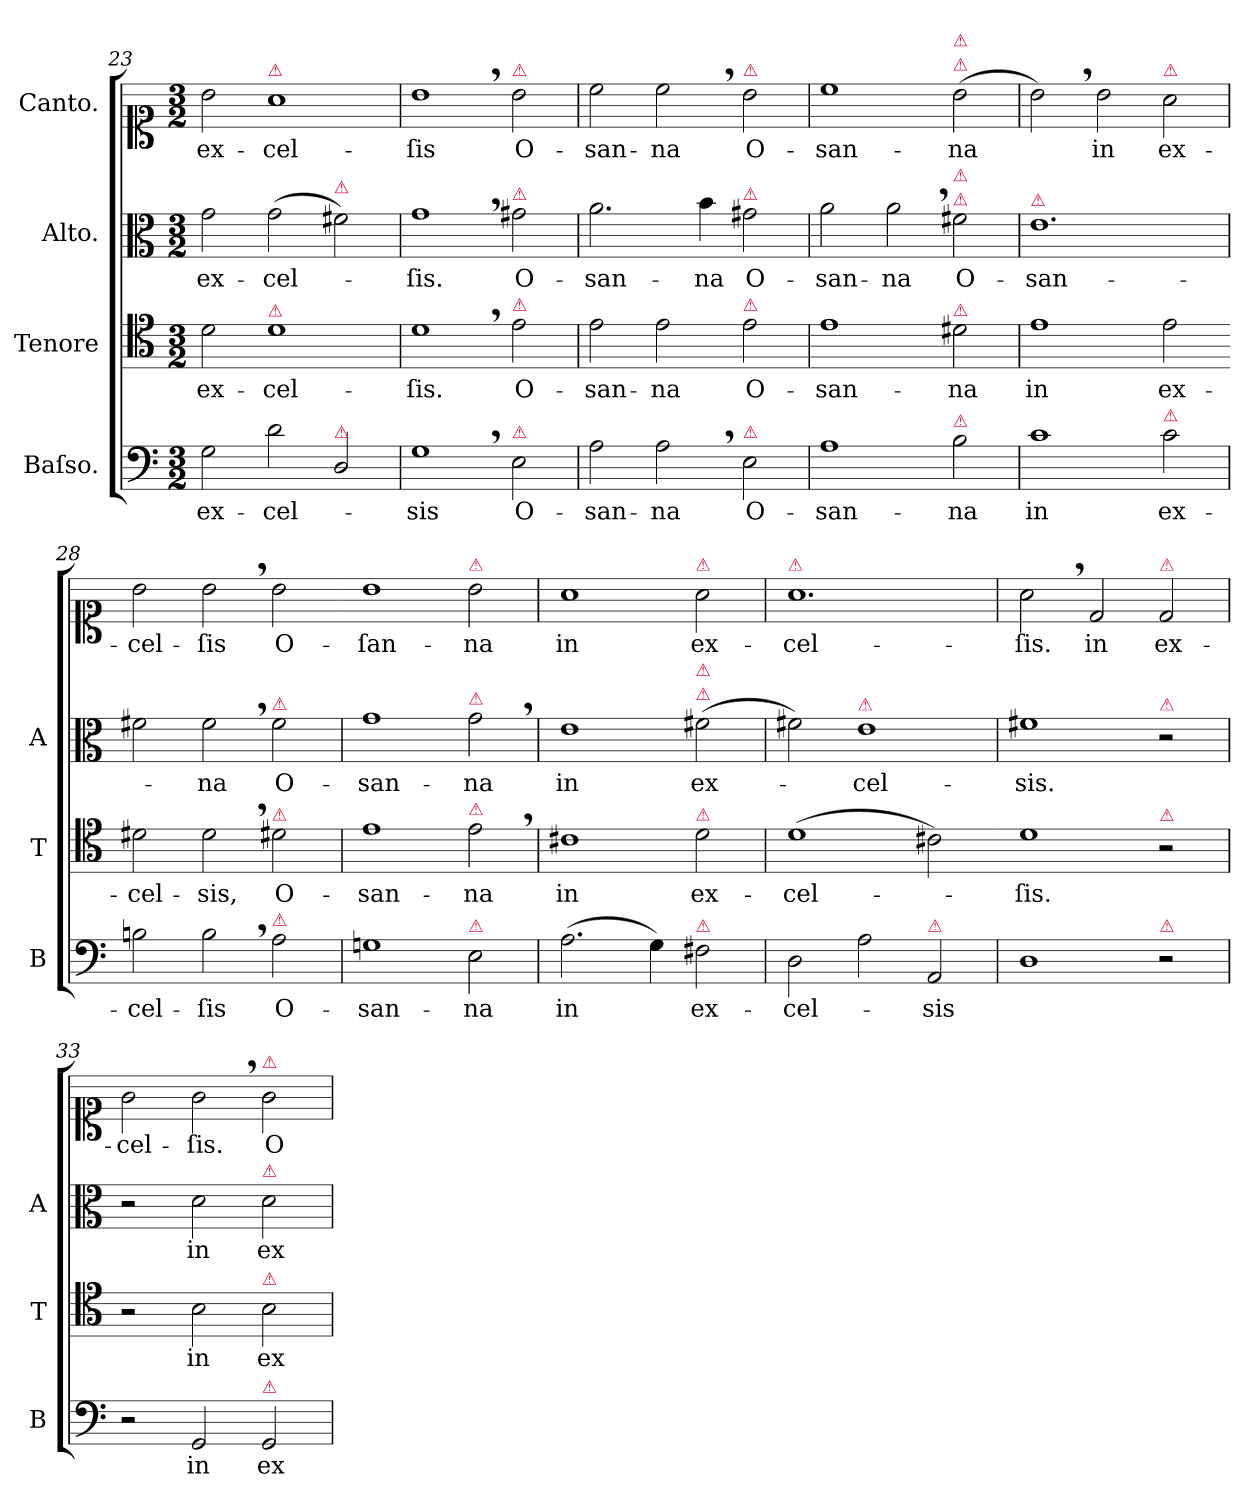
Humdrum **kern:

**kern	**text	**kern	**text	**kern	**text	**kern	**text
*part4	*part4	*part3	*part3	*part2	*part2	*part1	*part1
*staff4	*staff4	*staff3	*staff3	*staff2	*staff2	*staff1	*staff1
*I"Baſso.	*	*I"Tenore	*	*I"Alto.	*	*I"Canto.	*
*I'B	*	*I'T	*	*I'A	*	*	*
*clefF4	*	*clefC4	*	*clefC3	*	*clefC1	*
*k[]	*	*k[]	*	*k[]	*	*k[]	*
*M3/2	*	*M3/2	*	*M3/2	*	*M3/2	*
=23	=23	=23	=23	=23	=23	=23	=23
2G\	ex-	2d\	ex-	2g\	ex-	2b\	ex-
!	!	!	!	!	!	!LO:TX:a:color=crimson:t=⚠	!
!	!	!LO:TX:a:color=crimson:t=⚠	!	!	!	!	!
2d\	-cel-	1d	-cel-	(>2g\	-cel-	1a	-cel-
!	!	!	!	!LO:TX:a:color=crimson:t=⚠	!	!	!
!LO:TX:a:color=crimson:t=⚠	!	!	!	!	!	!	!
2D/	.	.	.	2f#X\)	.	.	.
=24	=24	=24	=24	=24	=24	=24	=24
1G,<	-sis	1d,<	-ſis.	1g,<	-ſis.	1b,<	-ſis
!	!	!	!	!	!	!LO:TX:a:color=crimson:t=⚠	!
!	!	!	!	!LO:TX:a:color=crimson:t=⚠	!	!	!
!	!	!LO:TX:a:color=crimson:t=⚠	!	!	!	!	!
!LO:TX:a:color=crimson:t=⚠	!	!	!	!	!	!	!
2E\	O-	2e\	O-	2g#X\	O-	2b\	O-
=25	=25	=25	=25	=25	=25	=25	=25
2A\	-san-	2e\	-san-	2.a\	-san-	2cc\	-san-
2A,<\	-na	2e\	-na	.	.	2cc,<\	-na
.	.	.	.	4b\	-na	.	.
!	!	!	!	!	!	!LO:TX:a:color=crimson:t=⚠	!
!	!	!	!	!LO:TX:a:color=crimson:t=⚠	!	!	!
!	!	!LO:TX:a:color=crimson:t=⚠	!	!	!	!	!
!LO:TX:a:color=crimson:t=⚠	!	!	!	!	!	!	!
!	!LO:LY:i	!	!LO:LY:i	!	!LO:LY:i	!	!LO:LY:i
2E\	O-	2e\	O-	2g#X\	O-	2b\	O-
=26	=26	=26	=26	=26	=26	=26	=26
!	!LO:LY:i	!	!LO:LY:i	!	!LO:LY:i	!	!LO:LY:i
1A	-san-	1e	-san-	2a\	-san-	1cc	-san-
!	!	!	!	!	!LO:LY:i	!	!
.	.	.	.	2a,<\	-na	.	.
!	!	!	!	!	!	!LO:TX:a:color=crimson:t=⚠	!
!	!	!	!	!	!	!LO:TX:a:color=crimson:t=⚠	!
!	!	!	!	!LO:TX:a:color=crimson:t=⚠	!	!	!
!	!	!	!	!LO:TX:a:color=crimson:t=⚠	!	!	!
!	!	!LO:TX:a:color=crimson:t=⚠	!	!	!	!	!
!LO:TX:a:color=crimson:t=⚠	!	!	!	!	!	!	!
!	!LO:LY:i	!	!LO:LY:i	!	!	!	!LO:LY:i
2B\	-na	2d#X\	-na	2f#X\	O-	(<2b\	-na
=27	=27	=27	=27	=27	=27	=27	=27
!	!	!	!	!LO:TX:a:color=crimson:t=⚠	!	!	!
1c	in	1e	in	1.e	-san-	2b,\)	.
.	.	.	.	.	.	2b\	in
!	!	!	!	!	!	!LO:TX:a:color=crimson:t=⚠	!
!LO:TX:a:color=crimson:t=⚠	!	!	!	!	!	!	!
2c\	ex-	2e\	ex-	.	.	2a\	ex-
=28	=28	=28-	=28	=28	=28	=28	=28
2Bn\	-cel-	2d#X\	-cel-	2f#X\	.	2b\	-cel-
2B,<\	-ſis	2d#,<\	-sis,	2f#,<\	-na	2b,<\	-ſis
!	!	!	!	!LO:TX:a:color=crimson:t=⚠	!	!	!
!	!	!LO:TX:a:color=crimson:t=⚠	!	!	!	!	!
!LO:TX:a:color=crimson:t=⚠	!	!	!	!	!	!	!
!	!	!	!	!	!LO:LY:i	!	!
2A\	O-	2d#X\	O-	2f#\	O-	2b\	O-
=29	=29-	=29	=29-	=29	=29-	=29-	=29-
!	!	!	!	!	!LO:LY:i	!	!
1Gn	-san-	1e	-san-	1g	-san-	1b	-ſan-
!	!	!	!	!	!	!LO:TX:a:color=crimson:t=⚠	!
!	!	!	!	!LO:TX:a:color=crimson:t=⚠	!	!	!
!	!	!LO:TX:a:color=crimson:t=⚠	!	!	!	!	!
!LO:TX:a:color=crimson:t=⚠	!	!	!	!	!	!	!
!	!	!	!	!	!LO:LY:i	!	!
2E\	-na	2e,<\	-na	2g,<\	-na	2b\	-na
=30	=30	=30	=30	=30	=30	=30	=30
(>2.A\	in	1c#X	in	1e	in	1a	in
4G\)	.	.	.	.	.	.	.
!	!	!	!	!	!	!LO:TX:a:color=crimson:t=⚠	!
!	!	!	!	!LO:TX:a:color=crimson:t=⚠	!	!	!
!	!	!	!	!LO:TX:a:color=crimson:t=⚠	!	!	!
!	!	!LO:TX:a:color=crimson:t=⚠	!	!	!	!	!
!LO:TX:a:color=crimson:t=⚠	!	!	!	!	!	!	!
2F#X\	ex-	2d\	ex-	(<2f#X\	ex-	2a\	ex-
=31	=31	=31	=31	=31	=31	=31	=31
!	!	!	!	!	!	!LO:TX:a:color=crimson:t=⚠	!
2D\	-cel-	(>1d	-cel-	2f#X\)	.	1.a	-cel-
!	!	!	!	!LO:TX:a:color=crimson:t=⚠	!	!	!
2A\	.	.	.	1e	-cel-	.	.
!LO:TX:a:color=crimson:t=⚠	!	!	!	!	!	!	!
2AA/	-sis	2c#X\)	.	.	.	.	.
=32	=32	=32-	=32	=32	=32	=32	=32
1D	.	1d	-ſis.	1f#X	-sis.	2a,<\	-ſis.
.	.	.	.	.	.	2d/	in
!	!	!	!	!	!	!LO:TX:a:color=crimson:t=⚠	!
!	!	!	!	!LO:TX:a:color=crimson:t=⚠	!	!	!
!	!	!LO:TX:a:color=crimson:t=⚠	!	!	!	!	!
!LO:TX:a:color=crimson:t=⚠	!	!	!	!	!	!	!
2r	.	2r	.	2r	.	2d/	ex-
=33	=33	=33	=33	=33	=33	=33	=33
2r	.	2r	.	2r	.	2g\	-cel-
2GG/	in	2B\	in	2d\	in	2g,<\	-ſis.
!	!	!	!	!	!	!LO:TX:a:color=crimson:t=⚠	!
!	!	!	!	!LO:TX:a:color=crimson:t=⚠	!	!	!
!	!	!LO:TX:a:color=crimson:t=⚠	!	!	!	!	!
!LO:TX:a:color=crimson:t=⚠	!	!	!	!	!	!	!
2GG/	ex-	2B\	ex-	2d\	ex-	2g\	O-
=	=	=	=	=	=	=	=
*-	*-	*-	*-	*-	*-	*-	*-
